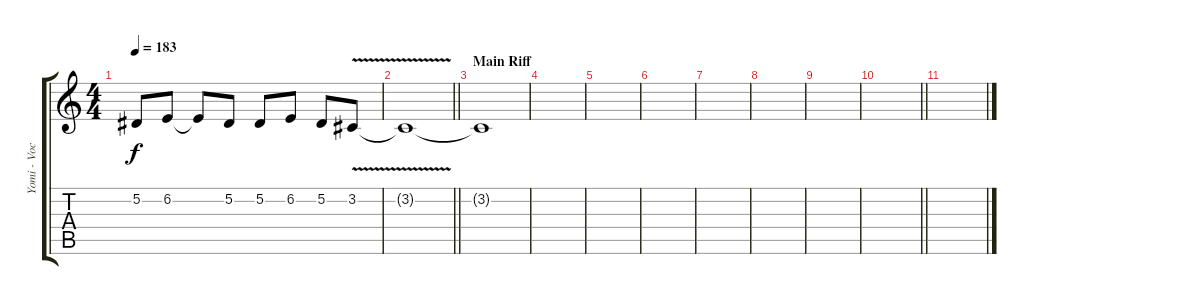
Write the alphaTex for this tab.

\track ("Yomi - Vocals" "Yomi - Voc") {instrument lead6voice}
\staff {score tabs}
\tuning (Eb4 Bb3 Gb3 Db3 Ab2 Eb2) {hide}
\ts (4 4)
\tempo 183
\clef g2
\ks c
5.2.8{dy f} 6.2.8 6.2{t}.8 5.2.8 5.2.8 6.2.8 5.2.8 3.2{v}.8 |
\barLineRight lightlight
3.2{t}.1 |
\section ("" "Main Riff")
3.2{t}.1 |
|
|
|
|
|
|
\barLineRight lightlight
|
\section ("" "")
